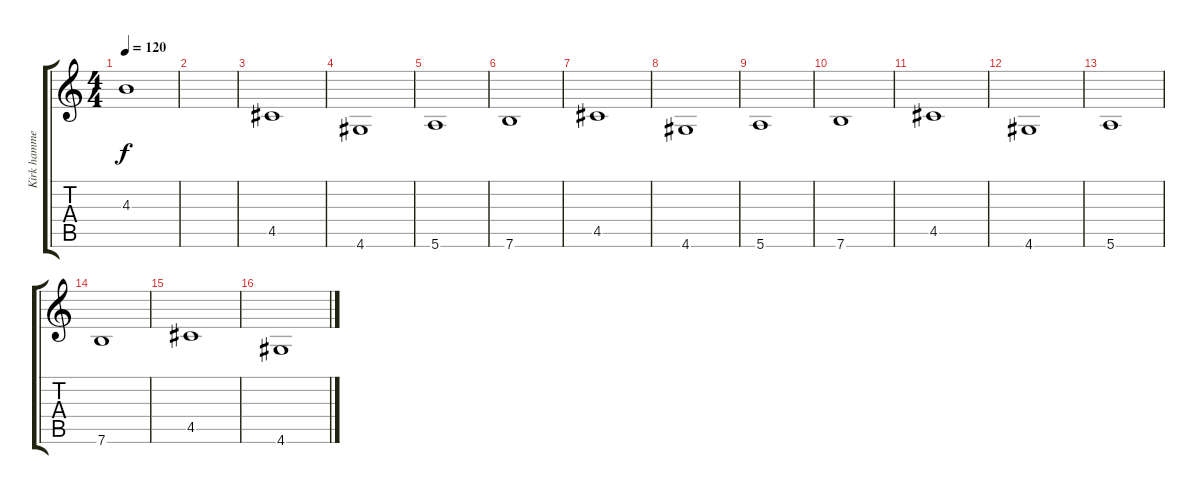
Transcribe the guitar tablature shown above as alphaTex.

\track ("Kirk hammett" "Kirk hamme") {instrument electricguitarjazz}
\staff {score tabs}
\tuning (E4 B3 G3 D3 A2 E2) {hide}
\ts (4 4)
\tempo 120
\clef g2
\ks c
4.3{t}.1{dy f} |
|
4.5.1 |
4.6.1 |
5.6.1 |
7.6.1 |
4.5.1 |
4.6.1 |
5.6.1 |
7.6.1 |
4.5.1 |
4.6.1 |
5.6.1 |
7.6.1 |
4.5.1 |
4.6.1
